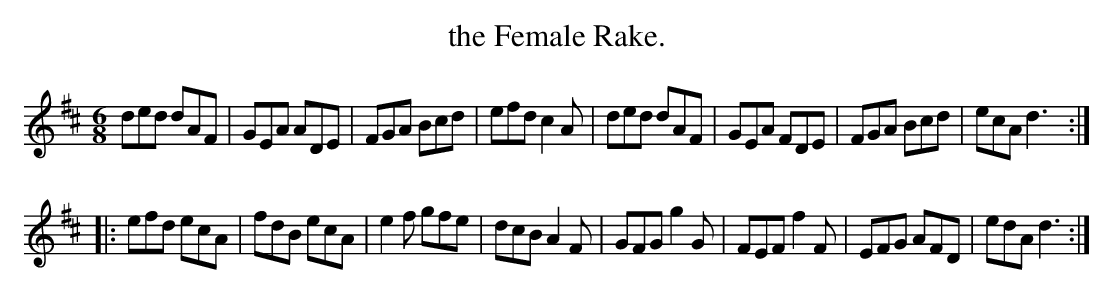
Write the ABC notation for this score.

X:1
T:the Female Rake.
M:6/8
L:1/8
K:D
ded dAF|GEA ADE|FGA Bcd|efd c2A|ded dAF|GEA FDE|FGA Bcd|ecA d3::
efd ecA|fdB ecA|e2f gfe|dcB A2F|GFG g2G|FEF f2F|EFG AFD|edA d3:|
